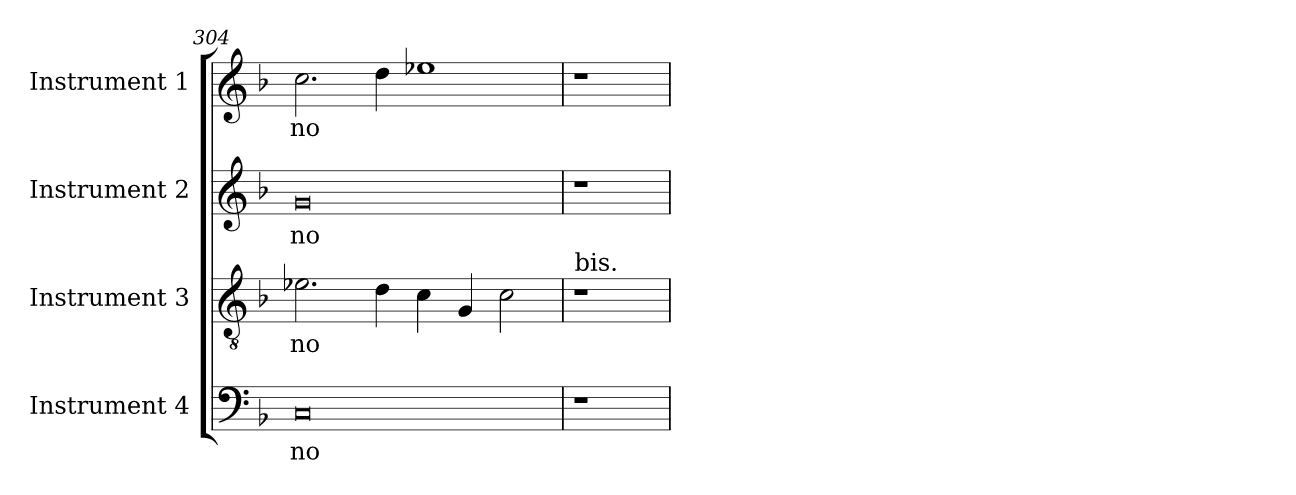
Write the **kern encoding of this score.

**kern	**text	**kern	**text	**kern	**text	**kern	**text
*part4	*part4	*part3	*part3	*part2	*part2	*part1	*part1
*staff4	*staff4	*staff3	*staff3	*staff2	*staff2	*staff1	*staff1
*I"Instrument 4	*	*I"Instrument 3	*	*I"Instrument 2	*	*I"Instrument 1	*
*clefF4	*	*clefGv2	*	*clefG2	*	*clefG2	*
*k[b-]	*	*k[b-]	*	*k[b-]	*	*k[b-]	*
*F:	*	*F:	*	*F:	*	*F:	*
=304	=304	=304	=304	=304	=304	=304	=304
!	!LO:LY:b:cj	!	!LO:LY:b:cj	!	!LO:LY:b:cj	!	!LO:LY:b:cj
0C	no	2.e-X\	no-	0g	no	2.cc\	no-
!	!	!	!LO:LY:b:cj	!	!	!	!LO:LY:b:cj
.	.	4d\	--	.	.	4dd\	--
!	!	!	!LO:LY:b:cj	!	!	!	!LO:LY:b:cj
.	.	4c\	--	.	.	1ee-X	--
!	!	!	!LO:LY:b:cj	!	!	!	!
.	.	4G/	--	.	.	.	.
!	!	!	!LO:LY:b:cj	!	!	!	!
.	.	2c\	--	.	.	.	.
=305	=305	=305	=305	=305	=305	=305	=305
!	!	!LO:TX:a:t=bis.	!	!	!	!	!
1r	.	1r	.	1r	.	1r	.
=	=	=	=	=	=	=	=
*-	*-	*-	*-	*-	*-	*-	*-
